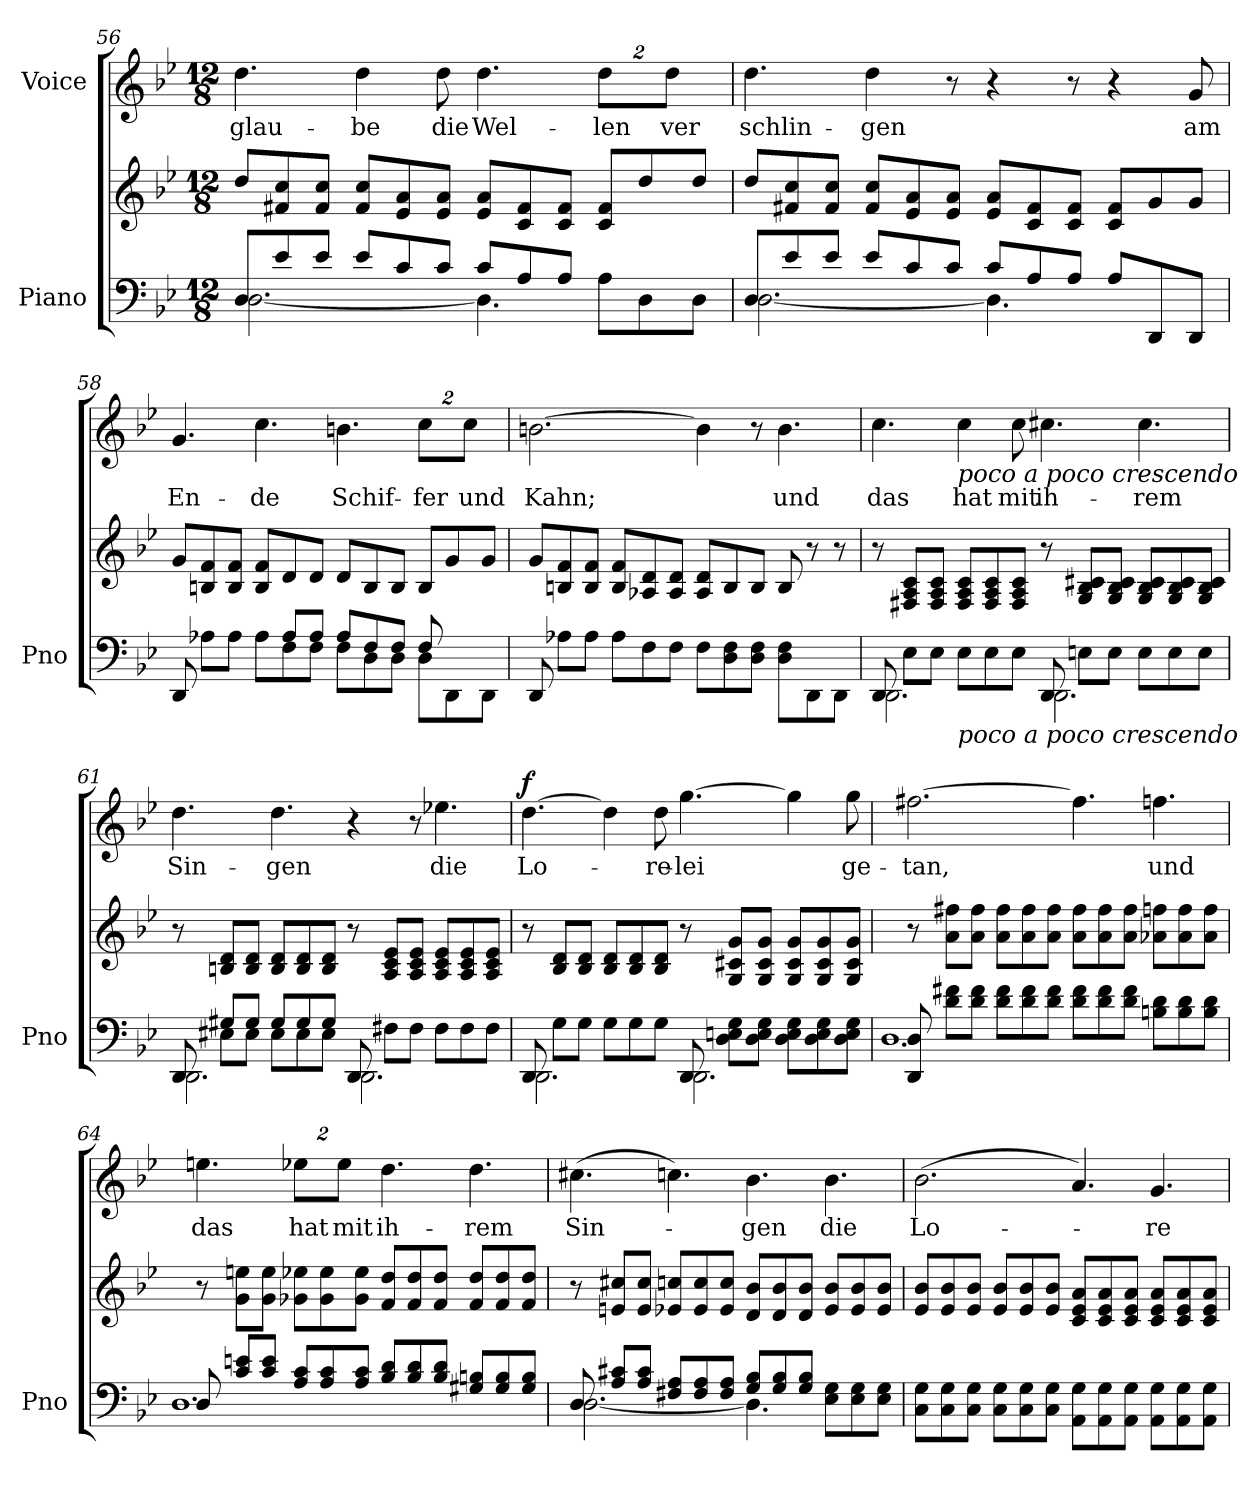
**kern	**kern	**kern	**text	**dynam
*part2	*part2	*part1	*part1	*part1
*staff3	*staff2	*staff1	*staff1	*staff1
*I"Piano	*	*I"Voice	*	*
*I'Pno	*	*	*	*
*clefF4	*clefG2	*clefG2	*	*
*k[b-e-]	*k[b-e-]	*k[b-e-]	*	*
*M12/8	*M12/8	*M12/8	*	*
=56	=56	=56	=56	=56
*^	*	*	*	*
8D/L	[2.D\	8dd/L	4.dd\	glau-	.
8e-/	.	8f#X/ 8cc/	.	.	.
8e-/J	.	8f#/ 8cc/J	.	.	.
8e-/L	.	8f#/ 8cc/L	4dd\	-be	.
8c/	.	8e-/ 8a/	.	.	.
8c/J	.	8e-/ 8a/J	8dd\	die	.
8c/L	4.D\]	8e-/ 8a/L	4.dd\	Wel-	.
8A/	.	8c/ 8f#/	.	.	.
8A/J	.	8c/ 8f#/J	.	.	.
8A\L	4.ryy	8c/ 8f#/L	16%3dd\L	len	.
8D\	.	8dd/	.	.	.
.	.	.	16%3dd\J	ver	.
8D\J	.	8dd/J	.	.	.
=57	=57	=57	=57	=57	=57
8D/L	[2.D\	8dd/L	4.dd\	-schlin-	.
8e-/	.	8f#X/ 8cc/	.	.	.
8e-/J	.	8f#/ 8cc/J	.	.	.
8e-/L	.	8f#/ 8cc/L	4dd\	-gen	.
8c/	.	8e-/ 8a/	.	.	.
8c/J	.	8e-/ 8a/J	8r	.	.
8c/L	4.D\]	8e-/ 8a/L	4r	.	.
8A/	.	8c/ 8f#/	.	.	.
8A/J	.	8c/ 8f#/J	8r	.	.
8A/L	4.ryy	8c/ 8f#/L	4r	.	.
8DD/	.	8g/	.	.	.
8DD/J	.	8g/J	8g/	am	.
=58	=58	=58	=58	=58	=58
4.ryy	8DD/	8g/L	4.g/	En-	.
.	8A-X\L	8Bn/ 8f/	.	.	.
.	8A-\J	8B/ 8f/J	.	.	.
8ryy	8A-\L	8B/ 8f/L	4.cc\	-de	.
8A-/L	8F\	8d/	.	.	.
8A-/J	8F\J	8d/J	.	.	.
8A-/L	8F\L	8d/L	4.bn\	Schif-	.
8F/	8D\	8B/	.	.	.
8F/J	8D\J	8B/J	.	.	.
8F/	8D\L	8B/L	16%3cc\L	-fer	.
4ryy	8DD\	8g/	.	.	.
.	.	.	16%3cc\J	und	.
.	8DD\J	8g/J	.	.	.
*v	*v	*	*	*	*
=59	=59	=59	=59	=59
8DD/	8g/L	[2.bn\	Kahn;	.
8A-X\L	8Bn/ 8f/	.	.	.
8A-\J	8B/ 8f/J	.	.	.
8A-\L	8B/ 8f/L	.	.	.
8F\	8A-X/ 8d/	.	.	.
8F\J	8A-/ 8d/J	.	.	.
8F\L	8A-/ 8d/L	4b\]	.	.
8D\ 8F\	8B/	.	.	.
8D\ 8F\J	8B/J	8r	.	.
8D\ 8F\L	8B/	4.b\	und	.
8DD\	8r	.	.	.
8DD\J	8r	.	.	.
=60	=60	=60	=60	=60
*^	*	*	*	*
8DD/	2.DD\	8r	4.cc\	das	.
8E-\L	.	8F#X/ 8A/ 8c/L	.	.	.
8E-\J	.	8F#/ 8A/ 8c/J	.	.	.
!	!	!	!LO:TX:b:i:t=poco    a    poco    crescendo	!	!
!LO:TX:b:i:t=poco    a    poco    crescendo	!	!	!	!	!
8E-\L	.	8F#/ 8A/ 8c/L	4cc\	hat	.
8E-\	.	8F#/ 8A/ 8c/	.	.	.
8E-\J	.	8F#/ 8A/ 8c/J	8cc\	mit	.
8DD/	2.DD\	8r	4.cc#X\	ih-	.
8En\L	.	8G/ 8B-/ 8c#X/L	.	.	.
8E\J	.	8G/ 8B-/ 8c#/J	.	.	.
8E\L	.	8G/ 8B-/ 8c#/L	4.cc#\	-rem	.
8E\	.	8G/ 8B-/ 8c#/	.	.	.
8E\J	.	8G/ 8B-/ 8c#/J	.	.	.
=61	=61	=61	=61	=61	=61
*	*^	*	*	*	*
8DD/	2.DD\	8ryy	8r	4.dd\	Sin-	.
8E#X\L	.	8G#X/L	8Bn/ 8d/L	.	.	.
8E#\J	.	8G#/J	8B/ 8d/J	.	.	.
8E#\L	.	8G#/L	8B/ 8d/L	4.dd\	-gen	.
8E#\	.	8G#/	8B/ 8d/	.	.	.
8E#\J	.	8G#/J	8B/ 8d/J	.	.	.
8DD/	2.DD\	4ryy	8r	4r	.	.
8F#X\L	.	.	8A/ 8c/ 8e-/L	.	.	.
8F#\J	.	2ryy	8A/ 8c/ 8e-/J	8r	.	.
8F#\L	.	.	8A/ 8c/ 8e-/L	4.ee-X\	die	.
8F#\	.	.	8A/ 8c/ 8e-/	.	.	.
8F#\J	.	.	8A/ 8c/ 8e-/J	.	.	.
*	*v	*v	*	*	*	*
=62	=62	=62	=62	=62	=62
!	!	!	!	!	!LO:DY:b
8DD/	2.DD\	8r	[4.dd\	Lo-	f
8G\L	.	8B-/ 8d/L	.	.	.
8G\J	.	8B-/ 8d/J	.	.	.
8G\L	.	8B-/ 8d/L	4dd\]	.	.
8G\	.	8B-/ 8d/	.	.	.
8G\J	.	8B-/ 8d/J	8dd\	-re-	.
8DD/	2.DD\	8r	[4.gg\	-lei	.
8D\ 8En\ 8G\L	.	8G/ 8c#X/ 8g/L	.	.	.
8D\ 8E\ 8G\J	.	8G/ 8c#/ 8g/J	.	.	.
8D\ 8E\ 8G\L	.	8G/ 8c#/ 8g/L	4gg\]	.	.
8D\ 8E\ 8G\	.	8G/ 8c#/ 8g/	.	.	.
8D\ 8E\ 8G\J	.	8G/ 8c#/ 8g/J	8gg\	ge-	.
=63	=63	=63	=63	=63	=63
8DD/ 8D/	1.D	8r	[2.ff#X\	-tan,	.
8d\ 8f#X\L	.	8a\ 8ff#X\L	.	.	.
8d\ 8f#\J	.	8a\ 8ff#\J	.	.	.
8d\ 8f#\L	.	8a\ 8ff#\L	.	.	.
8d\ 8f#\	.	8a\ 8ff#\	.	.	.
8d\ 8f#\J	.	8a\ 8ff#\J	.	.	.
8d\ 8f#\L	.	8a\ 8ff#\L	4.ff#\]	.	.
8d\ 8f#\	.	8a\ 8ff#\	.	.	.
8d\ 8f#\J	.	8a\ 8ff#\J	.	.	.
8Bn\ 8d\L	.	8a-X\ 8ffn\L	4.ffn\	und	.
8B\ 8d\	.	8a-\ 8ff\	.	.	.
8B\ 8d\J	.	8a-\ 8ff\J	.	.	.
=64	=64	=64	=64	=64	=64
8D/	1.D	8r	4.een\	das	.
8c/ 8en/L	.	8g\ 8een\L	.	.	.
8c/ 8e/J	.	8g\ 8ee\J	.	.	.
8A/ 8c/L	.	8g-X\ 8ee-X\L	16%3ee-X\L	hat	.
8A/ 8c/	.	8g-\ 8ee-\	.	.	.
.	.	.	16%3ee-\J	mit	.
8A/ 8c/J	.	8g-\ 8ee-\J	.	.	.
8B-/ 8d/L	.	8f/ 8dd/L	4.dd\	ih-	.
8B-/ 8d/	.	8f/ 8dd/	.	.	.
8B-/ 8d/J	.	8f/ 8dd/J	.	.	.
8G#X/ 8Bn/L	.	8f/ 8dd/L	4.dd\	-rem	.
8G#/ 8B/	.	8f/ 8dd/	.	.	.
8G#/ 8B/J	.	8f/ 8dd/J	.	.	.
=65	=65	=65	=65	=65	=65
8D/	[2.D\	8r	(4.cc#X\	Sin-	.
8A/ 8c#X/L	.	8en/ 8cc#X/L	.	.	.
8A/ 8c#/J	.	8e/ 8cc#/J	.	.	.
8F#X/ 8A/L	.	8e-X/ 8ccn/L	4.ccn\)	.	.
8F#/ 8A/	.	8e-/ 8cc/	.	.	.
8F#/ 8A/J	.	8e-/ 8cc/J	.	.	.
8G/ 8B-/L	4.D\]	8d/ 8b-/L	4.b-\	-gen	.
8G/ 8B-/	.	8d/ 8b-/	.	.	.
8G/ 8B-/J	.	8d/ 8b-/J	.	.	.
8E-\ 8G\L	4.ryy	8e-/ 8b-/L	4.b-\	die	.
8E-\ 8G\	.	8e-/ 8b-/	.	.	.
8E-\ 8G\J	.	8e-/ 8b-/J	.	.	.
*v	*v	*	*	*	*
=66	=66	=66	=66	=66
8C\ 8G\L	8e-/ 8b-/L	(2.b-\	Lo-	.
8C\ 8G\	8e-/ 8b-/	.	.	.
8C\ 8G\J	8e-/ 8b-/J	.	.	.
8C\ 8G\L	8e-/ 8b-/L	.	.	.
8C\ 8G\	8e-/ 8b-/	.	.	.
8C\ 8G\J	8e-/ 8b-/J	.	.	.
8AA\ 8G\L	8c/ 8e-/ 8a/L	4.a/)	.	.
8AA\ 8G\	8c/ 8e-/ 8a/	.	.	.
8AA\ 8G\J	8c/ 8e-/ 8a/J	.	.	.
8AA\ 8G\L	8c/ 8e-/ 8a/L	4.g/	-re-	.
8AA\ 8G\	8c/ 8e-/ 8a/	.	.	.
8AA\ 8G\J	8c/ 8e-/ 8a/J	.	.	.
=	=	=	=	=
*-	*-	*-	*-	*-
